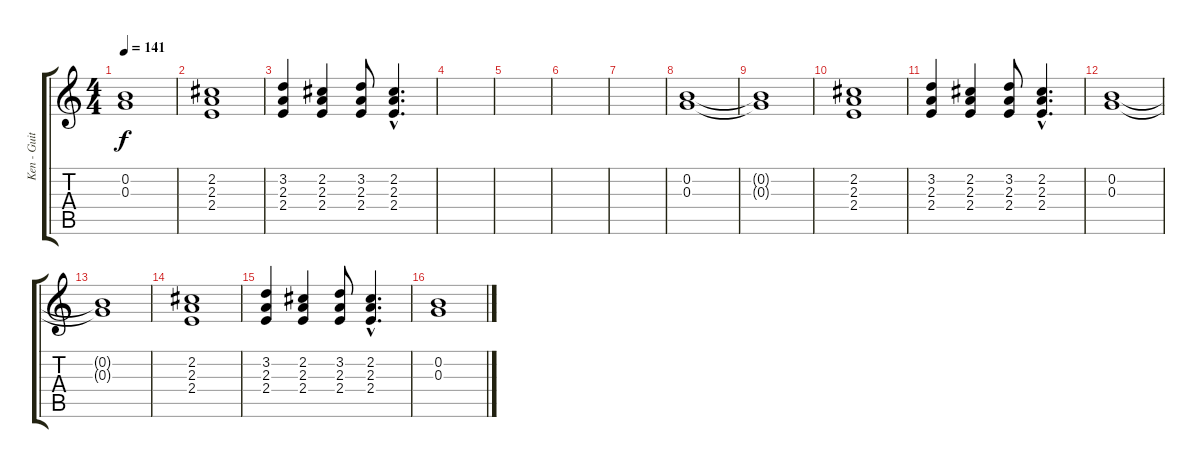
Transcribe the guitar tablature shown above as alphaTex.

\track ("Ken - Guitar2" "Ken - Guit") {instrument distortionguitar}
\staff {score tabs}
\tuning (E4 B3 G3 D3 A2 E2) {hide}
\ts (4 4)
\tempo 141
\clef g2
\ks c
(0.2{t} 0.3{t}).1{dy f} |
(2.2 2.3 2.4).1 |
(3.2 2.3 2.4).4 (2.2 2.3 2.4).4 (3.2 2.3 2.4).8 (2.2{hac} 2.3{hac} 2.4{hac}).4{d} |
|
|
|
|
(0.2 0.3).1 |
(0.2{t} 0.3{t}).1 |
(2.2 2.3 2.4).1 |
(3.2 2.3 2.4).4 (2.2 2.3 2.4).4 (3.2 2.3 2.4).8 (2.2{hac} 2.3{hac} 2.4{hac}).4{d} |
(0.2 0.3).1 |
(0.2{t} 0.3{t}).1 |
(2.2 2.3 2.4).1 |
(3.2 2.3 2.4).4 (2.2 2.3 2.4).4 (3.2 2.3 2.4).8 (2.2{hac} 2.3{hac} 2.4{hac}).4{d} |
(0.2 0.3).1
